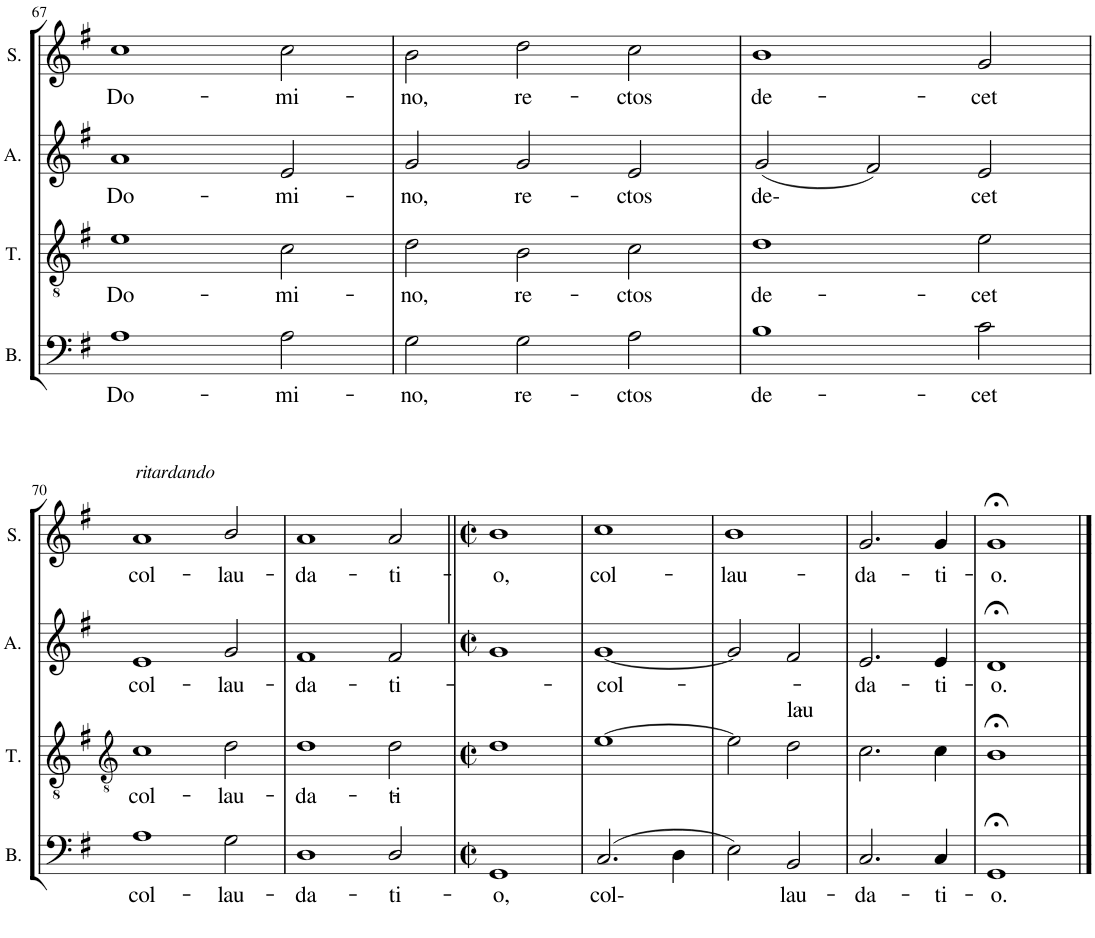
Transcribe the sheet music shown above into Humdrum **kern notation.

**kern	**text	**kern	**text	**kern	**text	**text	**kern	**text
*part4	*part4	*part3	*part3	*part2	*part2	*part2	*part1	*part1
*staff4	*staff4	*staff3	*staff3	*staff2	*staff2	*staff2	*staff1	*staff1
*I"Bass	*	*I"Tenor	*	*I"Alto	*	*	*I"Soprano	*
*I'B.	*	*I'T.	*	*I'A.	*	*	*I'S.	*
!!LO:PB:g=z
*clefF4	*	*clefGv2	*	*clefG2	*	*	*clefG2	*
*k[f#]	*	*k[f#]	*	*k[f#]	*	*	*k[f#]	*
*G:	*	*G:	*	*G:	*	*	*G:	*
*M3/2	*	*M3/2	*	*M3/2	*	*	*M3/2	*
=67	=67	=67	=67	=67	=67	=67	=67	=67
!	!LO:LY:b	!	!LO:LY:b	!	!LO:LY:b	!	!	!LO:LY:b
1A	Do-	1e	Do-	1a	Do-	.	1cc	Do-
!	!LO:LY:b	!	!LO:LY:b	!	!LO:LY:b	!	!	!LO:LY:b
2A\	-mi-	2c\	-mi-	2e/	-mi-	.	2cc\	-mi-
=68	=68	=68	=68	=68	=68	=68	=68	=68
!	!LO:LY:b	!	!LO:LY:b	!	!LO:LY:b	!	!	!LO:LY:b
2G\	-no,	2d\	-no,	2g/	-no,	.	2b\	-no,
!	!LO:LY:b	!	!LO:LY:b	!	!LO:LY:b	!	!	!LO:LY:b
2G\	re-	2B\	re-	2g/	re-	.	2dd\	re-
!	!LO:LY:b	!	!LO:LY:b	!	!LO:LY:b	!	!	!LO:LY:b
2A\	-ctos	2c\	-ctos	2e/	-ctos	.	2cc\	-ctos
=69	=69	=69	=69	=69	=69	=69	=69	=69
!	!LO:LY:b	!	!LO:LY:b	!	!LO:LY:b	!	!	!LO:LY:b
1B	de-	1d	de-	(2g/	de-	.	1b	de-
.	.	.	.	2f#/)	.	.	.	.
!	!LO:LY:b	!	!LO:LY:b	!	!LO:LY:b	!	!	!LO:LY:b
2c\	-cet	2e\	-cet	2e/	cet	.	2g/	-cet
!!LO:LB:g=z
=70	=70	=70	=70	=70	=70	=70	=70	=70
*	*	*clefGv2	*	*	*	*	*	*
!	!	!	!	!	!	!	!LO:TX:a:i:t=ritardando	!
!	!LO:LY:b	!	!LO:LY:b	!	!LO:LY:b	!	!	!LO:LY:b
1A	col-	1c	col-	1e	col-	.	1a	col-
!	!LO:LY:b	!	!LO:LY:b	!	!LO:LY:b	!	!	!LO:LY:b
2G\	-lau-	2d\	-lau-	2g/	-lau-	.	2b/	-lau-
=71	=71	=71	=71	=71	=71	=71	=71	=71
!	!LO:LY:b	!	!LO:LY:b	!	!LO:LY:b	!	!	!LO:LY:b
1D	-da-	1d	-da-	1f#	-da-	.	1a	-da-
!	!LO:LY:b	!	!LO:LY:b	!	!LO:LY:b	!	!	!LO:LY:b
2D/	-ti-	2d\	-ti-	2f#/	-ti-	.	2a/	-ti-
=72||	=72||	=72||	=72||	=72||	=72||	=72||	=72||	=72||
*M2/2	*	*M2/2	*	*M2/2	*	*	*M2/2	*
*met(c|)	*	*met(c|)	*	*met(c|)	*	*	*met(c|)	*
!	!LO:LY:b	!	!	!	!	!	!	!LO:LY:b
1GG	-o,	1d	.	1g	.	.	1b	-o,
=73	=73	=73	=73	=73	=73	=73	=73	=73
!	!LO:LY:b	!	!	!	!LO:LY:b	!	!	!LO:LY:b
(2.C/	col-	[1e	.	[1g	-col-	.	1cc	col-
4D\	.	.	.	.	.	.	.	.
=74	=74	=74	=74	=74	=74	=74	=74	=74
!	!	!	!	!	!	!	!	!LO:LY:b
2E\)	.	2e\]	.	2g/]	.	.	1b	-lau-
!	!LO:LY:b	!	!	!	!	!LO:LY:b	!	!
2BB/	lau-	2d\	.	2f#/	.	-lau-	.	.
=75	=75	=75	=75	=75	=75	=75	=75	=75
!	!LO:LY:b	!	!	!	!LO:LY:b	!	!	!LO:LY:b
2.C/	-da-	2.c\	.	2.e/	-da-	.	2.g/	-da-
!	!LO:LY:b	!	!	!	!LO:LY:b	!	!	!LO:LY:b
4C/	-ti-	4c\	.	4e/	-ti-	.	4g/	-ti-
=76	=76	=76	=76	=76	=76	=76	=76	=76
!	!LO:LY:b	!	!	!	!LO:LY:b	!	!	!LO:LY:b
1GG;<	-o.	1B;<	.	1d;<	-o.	.	1g;<	-o.
==	==	==	==	==	==	==	==	==
*-	*-	*-	*-	*-	*-	*-	*-	*-
